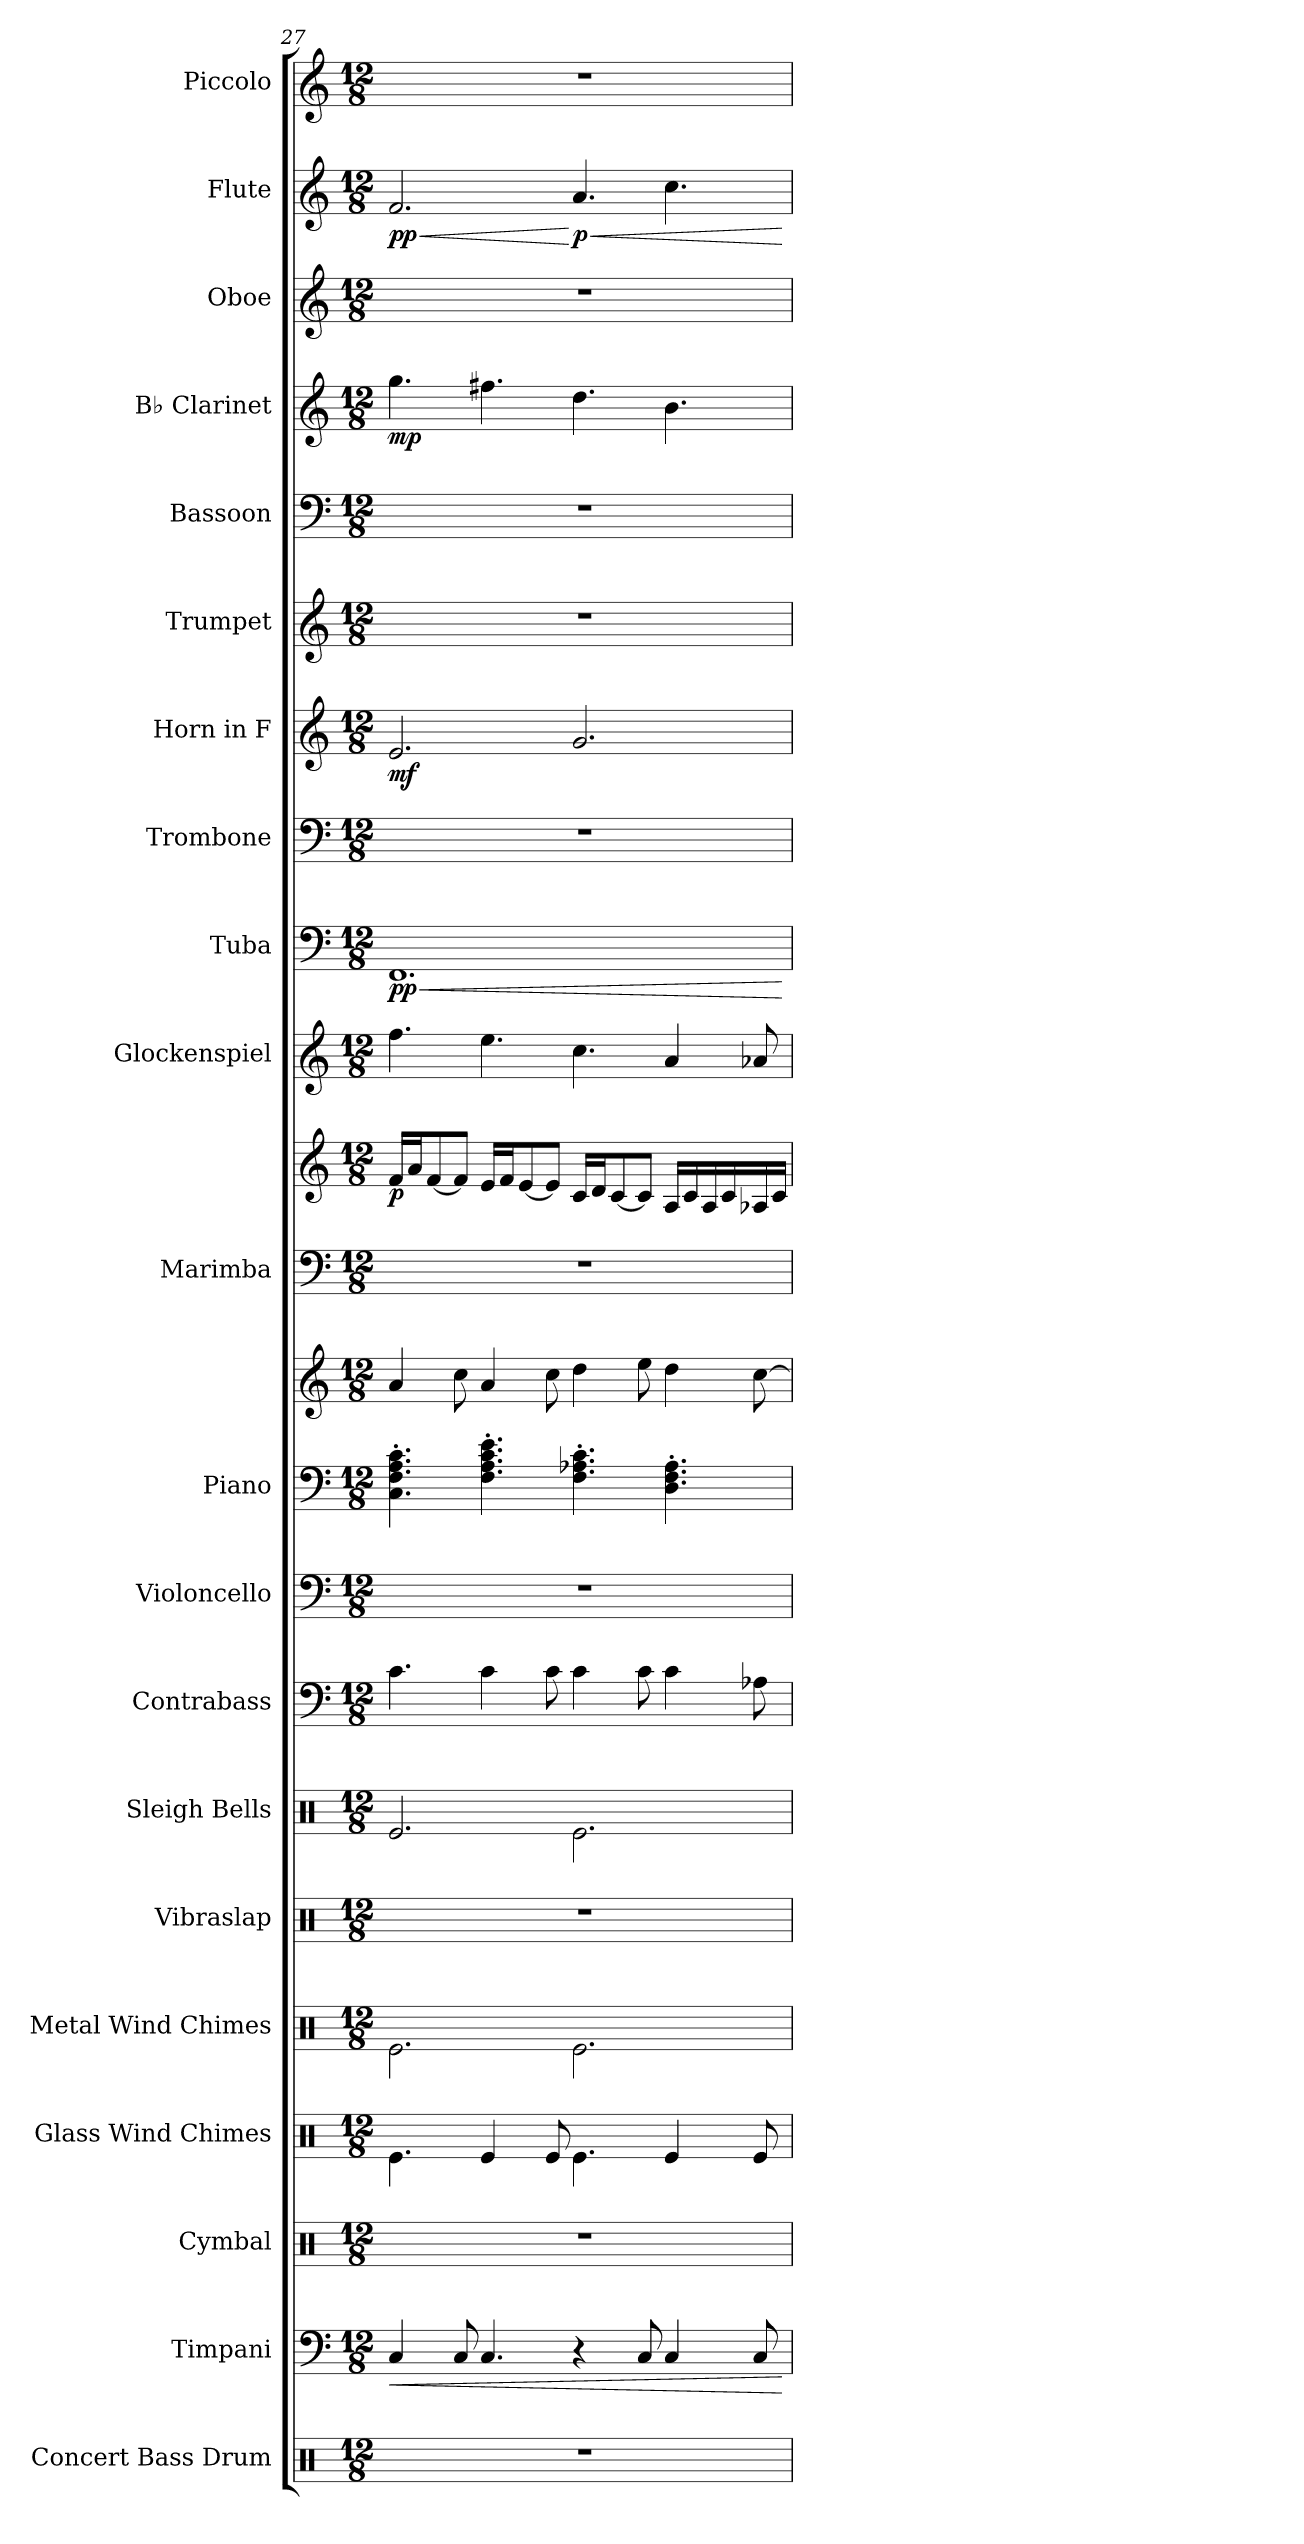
**kern	**kern	**dynam	**kern	**kern	**kern	**kern	**kern	**kern	**kern	**kern	**kern	**kern	**kern	**dynam	**kern	**kern	**dynam	**kern	**kern	**dynam	**kern	**kern	**kern	**dynam	**kern	**kern	**dynam	**kern
*part21	*part20	*part20	*part19	*part18	*part17	*part16	*part15	*part14	*part13	*part12	*part12	*part11	*part11	*part11	*part10	*part9	*part9	*part8	*part7	*part7	*part6	*part5	*part4	*part4	*part3	*part2	*part2	*part1
*staff23	*staff22	*staff22	*staff21	*staff20	*staff19	*staff18	*staff17	*staff16	*staff15	*staff14	*staff13	*staff12	*staff11	*staff11/12	*staff10	*staff9	*staff9	*staff8	*staff7	*staff7	*staff6	*staff5	*staff4	*staff4	*staff3	*staff2	*staff2	*staff1
*I"Concert Bass Drum	*I"Timpani	*	*I"Cymbal	*I"Glass Wind Chimes	*I"Metal Wind Chimes	*I"Vibraslap	*I"Sleigh Bells	*I"Contrabass	*I"Violoncello	*I"Piano	*	*I"Marimba	*	*	*I"Glockenspiel	*I"Tuba	*	*I"Trombone	*I"Horn in F	*	*I"Trumpet	*I"Bassoon	*I"B♭ Clarinet	*	*I"Oboe	*I"Flute	*	*I"Piccolo
*I'Con. BD	*I'Timp.	*	*I'Cym.	*I'Gl. Wn Ch.	*I'Met. Wn Ch.	*I'Vibslp.	*I'Sle. Be.	*I'Cb.	*I'Vc.	*I'Pno.	*	*I'Mrm.	*	*	*I'Glock.	*I'Tba.	*	*I'Tbn.	*	*	*I'Tpt.	*I'Bsn.	*I'B♭ Cl.	*	*I'Ob.	*I'Fl.	*	*I'Picc.
*clefX	*clefF4	*	*clefX	*clefX	*clefX	*clefX	*clefX	*clefF4	*clefF4	*clefF4	*clefG2	*clefF4	*clefG2	*	*clefG2	*clefF4	*	*clefF4	*clefG2	*	*clefG2	*clefF4	*clefG2	*	*clefG2	*clefG2	*	*clefG2
*	*	*	*	*	*	*	*	*ITrd7c12	*	*	*	*	*	*	*ITrd-14c-24	*	*	*	*ITrd4c7	*	*ITrd1c2	*	*ITrd1c2	*	*	*	*	*ITrd-7c-12
*k[]	*k[]	*	*k[]	*k[]	*k[]	*k[]	*k[]	*k[]	*k[]	*k[]	*k[]	*k[]	*k[]	*	*k[]	*k[]	*	*k[]	*k[b-]	*	*k[b-e-]	*k[]	*k[b-e-]	*	*k[]	*k[]	*	*k[]
*M12/8	*M12/8	*	*M12/8	*M12/8	*M12/8	*M12/8	*M12/8	*M12/8	*M12/8	*M12/8	*M12/8	*M12/8	*M12/8	*	*M12/8	*M12/8	*	*M12/8	*M12/8	*	*M12/8	*M12/8	*M12/8	*	*M12/8	*M12/8	*	*M12/8
=27	=27	=27	=27	=27	=27	=27	=27	=27	=27	=27	=27	=27	=27	=27	=27	=27	=27	=27	=27	=27	=27	=27	=27	=27	=27	=27	=27	=27
!	!	!LO:HP:b	!	!	!	!	!	!	!	!	!	!	!	!LO:DY:b	!	!	!LO:HP:b	!	!	!	!	!	!	!	!	!	!LO:HP:b	!
!	!	!	!	!	!	!	!	!	!	!	!	!	!	!	!	!	!LO:DY:n=1:b	!	!	!LO:DY:b	!	!	!	!LO:DY:b	!	!	!LO:DY:n=1:b	!
1.r	4C/	<	1.r	4.Re\	2.Re\	1.r	2.Re/	4.C\	1.r	4.C\' 4.F\' 4.A\' 4.c\'	4a/	1.r	16f/LL	p	4.ffff\	1.FF	< pp	1.r	2.A/	mf	1.r	1.r	4.ff\	mp	1.r	2.f/	< pp	1.r
.	.	.	.	.	.	.	.	.	.	.	.	.	16a/J	.	.	.	.	.	.	.	.	.	.	.	.	.	.	.
.	.	.	.	.	.	.	.	.	.	.	.	.	[8f/	.	.	.	.	.	.	.	.	.	.	.	.	.	.	.
.	8C/	.	.	.	.	.	.	.	.	.	8cc\	.	8f/J]	.	.	.	.	.	.	.	.	.	.	.	.	.	.	.
.	4.C/	.	.	4Re/	.	.	.	4C\	.	4.F\' 4.A\' 4.c\' 4.e\'	4a/	.	16e/LL	.	4.eeee\	.	.	.	.	.	.	.	4.een\	.	.	.	.	.
.	.	.	.	.	.	.	.	.	.	.	.	.	16f/J	.	.	.	.	.	.	.	.	.	.	.	.	.	.	.
.	.	.	.	.	.	.	.	.	.	.	.	.	[8e/	.	.	.	.	.	.	.	.	.	.	.	.	.	.	.
.	.	.	.	8Re/	.	.	.	8C\	.	.	8cc\	.	8e/J]	.	.	.	.	.	.	.	.	.	.	.	.	.	.	.
!	!	!	!	!	!	!	!	!	!	!	!	!	!	!	!	!	!	!	!	!	!	!	!	!	!	!	!LO:HP:n=1:b	!
!	!	!	!	!	!	!	!	!	!	!	!	!	!	!	!	!	!	!	!	!	!	!	!	!	!	!	!LO:DY:n=2:b	!
.	4r	.	.	4.Re\	2.Re\	.	2.Re\	4C\	.	4.F\' 4.A-X\' 4.c\'	4dd\	.	16c/LL	.	4.cccc\	.	.	.	2.c/	.	.	.	4.cc\	.	.	4.a/	[ < p	.
.	.	.	.	.	.	.	.	.	.	.	.	.	16d/J	.	.	.	.	.	.	.	.	.	.	.	.	.	.	.
.	.	.	.	.	.	.	.	.	.	.	.	.	[8c/	.	.	.	.	.	.	.	.	.	.	.	.	.	.	.
.	8C/	.	.	.	.	.	.	8C\	.	.	8ee\	.	8c/J]	.	.	.	.	.	.	.	.	.	.	.	.	.	.	.
.	4C/	.	.	4Re/	.	.	.	4C\	.	4.D\' 4.F\' 4.A-\'	4dd\	.	16A/LL	.	4aaa/	.	.	.	.	.	.	.	4.a\	.	.	4.cc\	.	.
.	.	.	.	.	.	.	.	.	.	.	.	.	16c/	.	.	.	.	.	.	.	.	.	.	.	.	.	.	.
.	.	.	.	.	.	.	.	.	.	.	.	.	16A/	.	.	.	.	.	.	.	.	.	.	.	.	.	.	.
.	.	.	.	.	.	.	.	.	.	.	.	.	16c/	.	.	.	.	.	.	.	.	.	.	.	.	.	.	.
.	8C/	.	.	8Re/	.	.	.	8AA-X\	.	.	[8cc\	.	16A-X/	.	8aaa-X/	.	.	.	.	.	.	.	.	.	.	.	.	.
.	.	.	.	.	.	.	.	.	.	.	.	.	16c/JJ	.	.	.	.	.	.	.	.	.	.	.	.	.	.	.
.	.	[	.	.	.	.	.	.	.	.	.	.	.	.	.	.	[	.	.	.	.	.	.	.	.	.	[	.
=	=	=	=	=	=	=	=	=	=	=	=	=	=	=	=	=	=	=	=	=	=	=	=	=	=	=	=	=
*-	*-	*-	*-	*-	*-	*-	*-	*-	*-	*-	*-	*-	*-	*-	*-	*-	*-	*-	*-	*-	*-	*-	*-	*-	*-	*-	*-	*-
